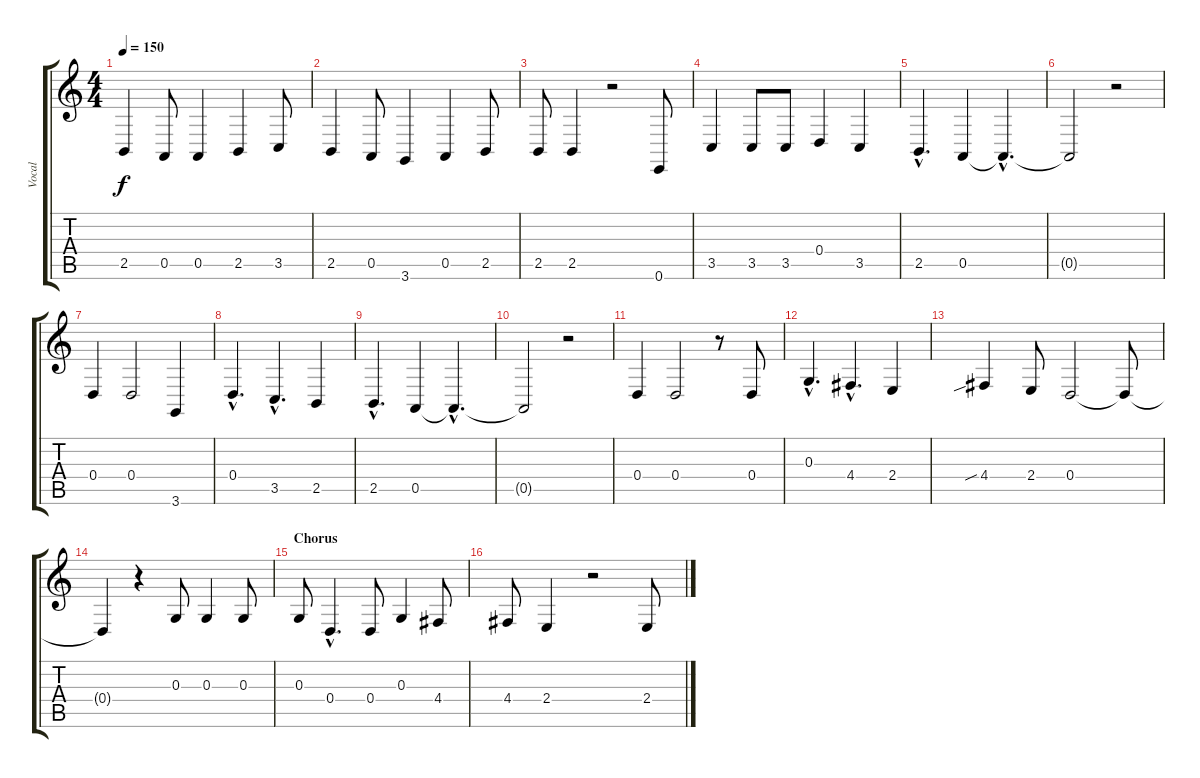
\track ("Vocal" "Vocal") {instrument accordion}
\staff {score tabs}
\tuning (E4 B3 G3 D3 A2 E2) {hide}
\ts (4 4)
\tempo 150
\clef g2
\ks c
2.5.4{dy f} 0.5.8 0.5.4 2.5.4 3.5.8 |
2.5.4 0.5.8 3.6.4 0.5.4 2.5.8 |
2.5.8 2.5.4 r.2 0.6.8 |
3.5.4 3.5.8 3.5.8 0.4.4 3.5.4 |
2.5{hac}.4{d} 0.5.4 0.5{hac t}.4{d} |
0.5{t}.2 r.2 |
0.4.4 0.4.2 3.6.4 |
0.4{hac}.4{d} 3.5{hac}.4{d} 2.5.4 |
2.5{hac}.4{d} 0.5.4 0.5{hac t}.4{d} |
0.5{t}.2 r.2 |
0.4.4 0.4.2 r.8 0.4.8 |
0.3{hac}.4{d} 4.4{hac}.4{d} 2.4.4 |
4.4{sib}.4 2.4.8 0.4.2 0.4{t}.8 |
0.4{t}.4 r.4 0.3.8 0.3.4 0.3.8 |
\section ("" "Chorus")
0.3.8 0.4{hac}.4{d} 0.4.8 0.3.4 4.4.8 |
4.4.8 2.4.4 r.2 2.4.8
